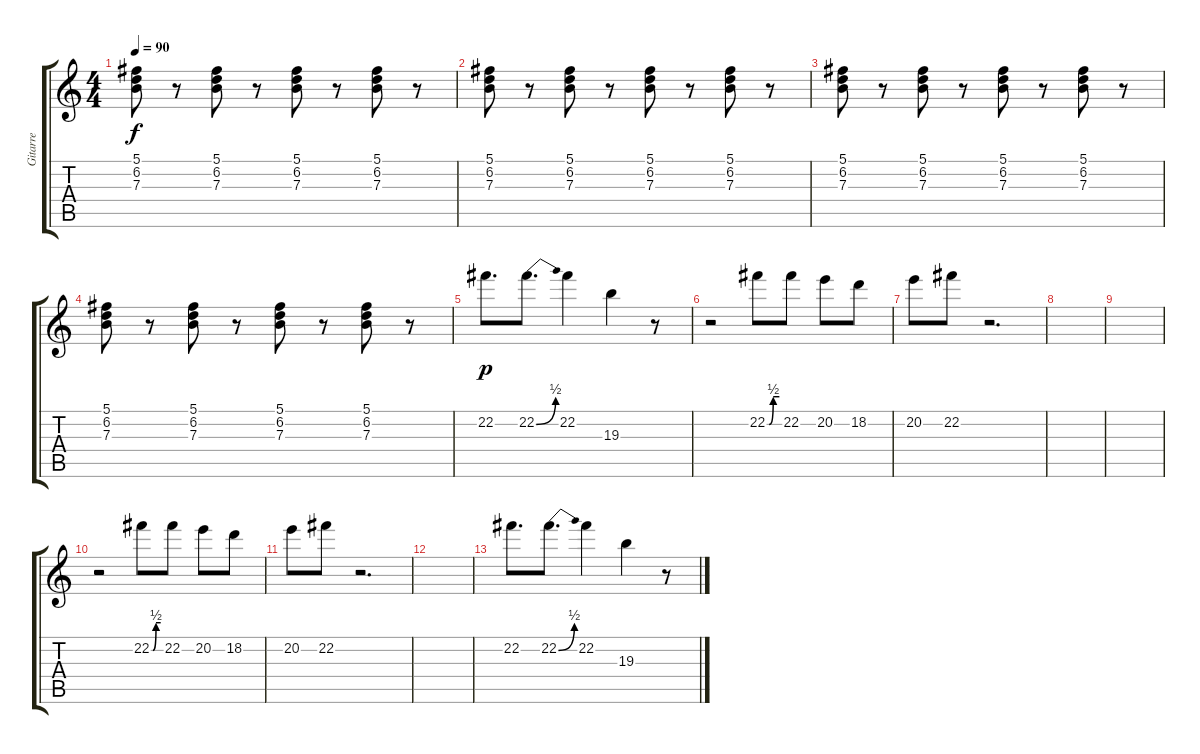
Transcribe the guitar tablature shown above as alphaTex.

\track ("Gitarre" "Gitarre") {instrument distortionguitar}
\staff {score tabs}
\tuning (Db4 Ab3 E3 B2 Gb2 B1) {hide}
\ts (4 4)
\tempo 90
\clef g2
\ks c
(5.1 6.2 7.3).8{dy f} r.8 (5.1 6.2 7.3).8 r.8 (5.1 6.2 7.3).8 r.8 (5.1 6.2 7.3).8 r.8 |
(5.1 6.2 7.3).8 r.8 (5.1 6.2 7.3).8 r.8 (5.1 6.2 7.3).8 r.8 (5.1 6.2 7.3).8 r.8 |
(5.1 6.2 7.3).8 r.8 (5.1 6.2 7.3).8 r.8 (5.1 6.2 7.3).8 r.8 (5.1 6.2 7.3).8 r.8 |
(5.1 6.2 7.3).8 r.8 (5.1 6.2 7.3).8 r.8 (5.1 6.2 7.3).8 r.8 (5.1 6.2 7.3).8 r.8 |
22.2.8{d dy p instrument distortionguitar} 22.2{be (bend 0 0 60 2)}.8{d} 22.2.4 19.3.4 r.8 |
r.2 22.2{be (custom 0 0 10 0 30 2 60 2)}.8 22.2.8 20.2.8 18.2.8 |
20.2.8 22.2.8 r.2{d} |
|
|
r.2 22.2{be (custom 0 0 10 0 30 2 60 2)}.8 22.2.8 20.2.8 18.2.8 |
20.2.8 22.2.8 r.2{d} |
|
22.2.8{d instrument distortionguitar} 22.2{be (bend 0 0 60 2)}.8{d} 22.2.4 19.3.4 r.8
